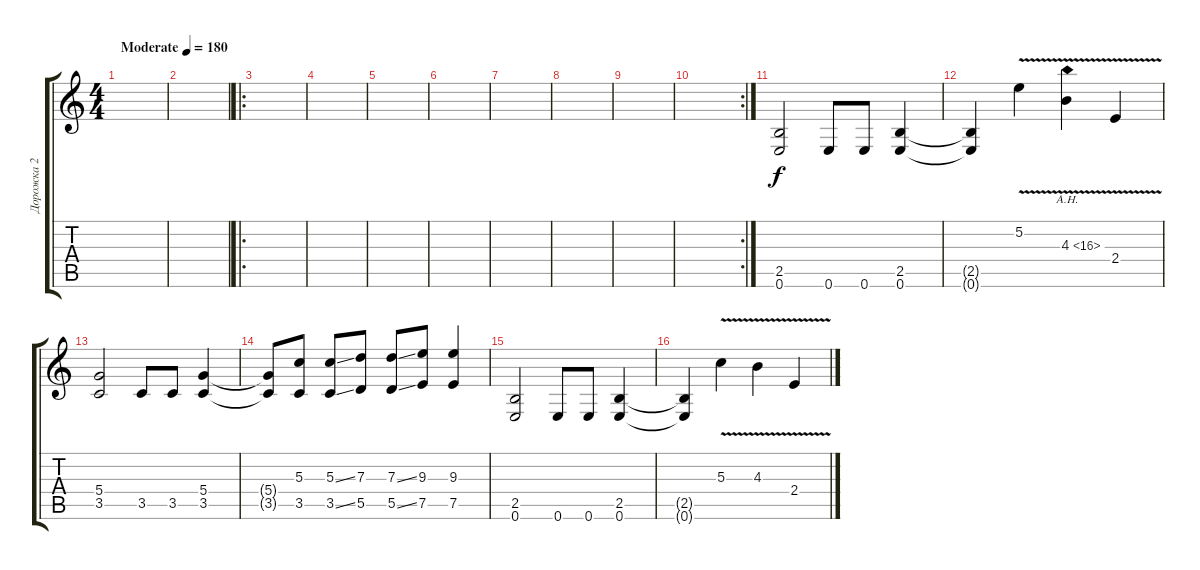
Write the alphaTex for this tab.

\track ("Дорожка 2" "Дорожка 2") {instrument distortionguitar}
\staff {score tabs}
\tuning (E4 B3 G3 D3 A2 E2) {hide}
\ts (4 4)
\tempo (180 "Moderate")
\clef g2
\ks c
|
|
\ro
|
|
|
|
|
|
|
\rc 2
|
(2.5 0.6).2 0.6.8 0.6.8 (2.5 0.6).4 |
(2.5{t} 0.6{t}).4 5.2{v}.4 4.3{ah 12 v}.4 2.4{v}.4 |
(5.4 3.5).2 3.5.8 3.5.8 (5.4 3.5).4 |
(5.4{t} 3.5{t}).8 (5.3 3.5).8 (5.3{ss} 3.5{ss}).8 (7.3 5.5).8 (7.3{ss} 5.5{ss}).8 (9.3 7.5).8 (9.3 7.5).4 |
(2.5 0.6).2 0.6.8 0.6.8 (2.5 0.6).4 |
(2.5{t} 0.6{t}).4 5.3{v}.4 4.3{v}.4 2.4{v}.4
